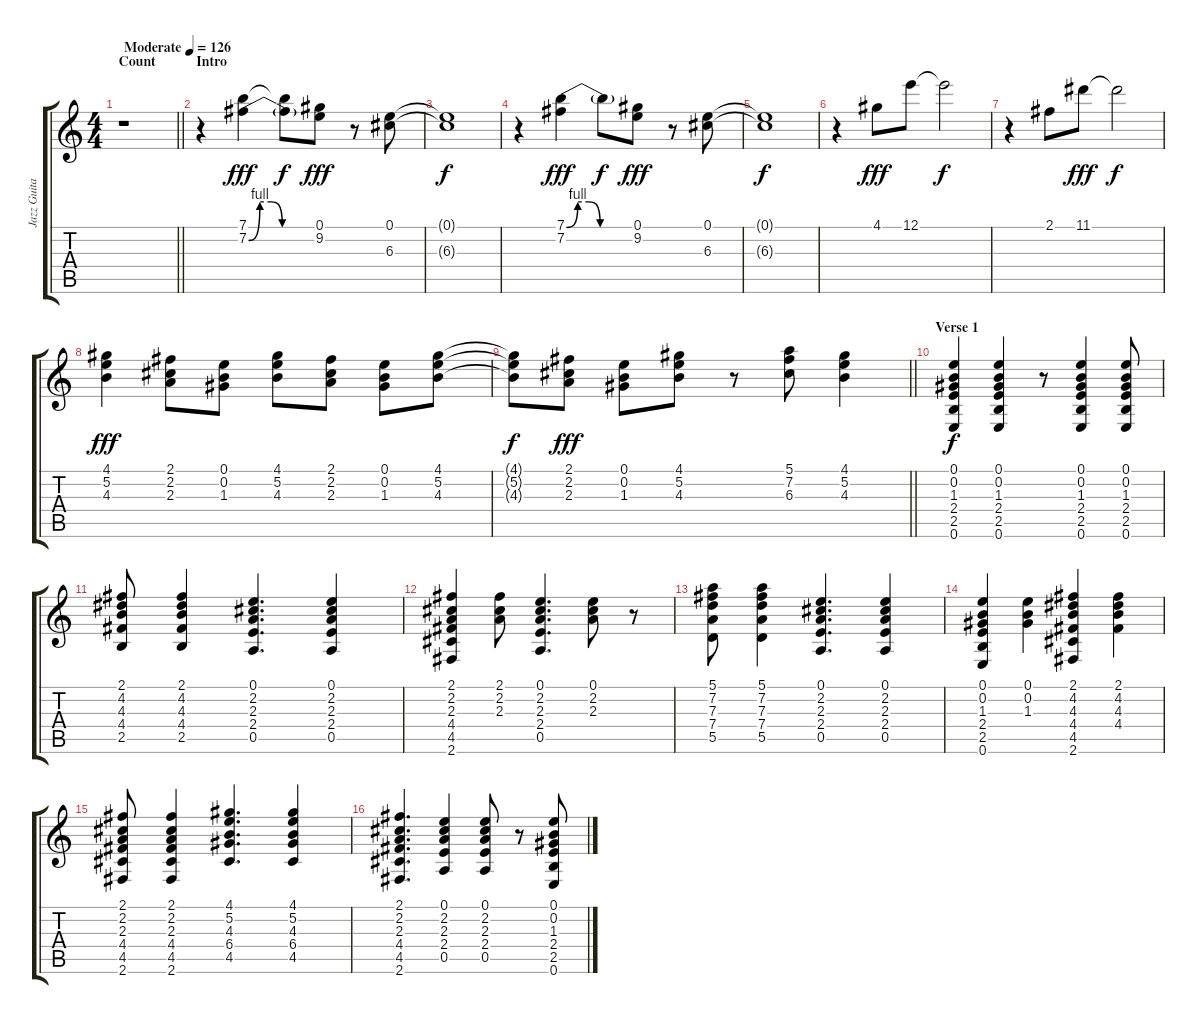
\track ("Jazz Guitar" "Jazz Guita") {instrument electricguitarjazz}
\staff {score tabs}
\tuning (E4 B3 G3 D3 A2 E2) {hide}
\ts (4 4)
\section ("" "Count")
\tempo (126 "Moderate")
\clef g2
\barLineRight lightlight
\ks c
r.1{dy fff instrument electricguitarjazz} |
\section ("" "Intro")
r.4 (7.1 7.2{be (custom 0 0 10 4 20 4 30 0 60 0)}).4 (7.1{t} 7.2{t}).8{dy f} (0.1 9.2).8{dy fff} r.8 (0.1 6.3).8 |
(0.1{t} 6.3{t}).1{dy f} |
r.4 (7.1{be (custom 0 0 10 4 20 4 30 0 60 0)} 7.2).4{dy fff} 7.1{t}.8{dy f} (0.1 9.2).8{dy fff} r.8 (0.1 6.3).8 |
(0.1{t} 6.3{t}).1{dy f} |
r.4 4.1.8{dy fff} 12.1.8 12.1{t}.2{dy f} |
r.4 2.1.8 11.1.8{dy fff} 11.1{t}.2{dy f} |
(4.1 5.2 4.3).4{dy fff} (2.1 2.2 2.3).8 (0.1 0.2 1.3).8 (4.1 5.2 4.3).8 (2.1 2.2 2.3).8 (0.1 0.2 1.3).8 (4.1 5.2 4.3).8 |
\barLineRight lightlight
(4.1{t} 5.2{t} 4.3{t}).8{dy f} (2.1 2.2 2.3).8{dy fff} (0.1 0.2 1.3).8 (4.1 5.2 4.3).8 r.8 (5.1 7.2 6.3).8 (4.1 5.2 4.3).4 |
\section ("" "Verse 1")
(0.1 0.2 1.3 2.4 2.5 0.6).4{dy f} (0.1 0.2 1.3 2.4 2.5 0.6).4 r.8 (0.1 0.2 1.3 2.4 2.5 0.6).4 (0.1 0.2 1.3 2.4 2.5 0.6).8 |
(2.1 4.2 4.3 4.4 2.5).8 (2.1 4.2 4.3 4.4 2.5).4 (0.1 2.2 2.3 2.4 0.5).4{d} (0.1 2.2 2.3 2.4 0.5).4 |
(2.1 2.2 2.3 4.4 4.5 2.6).4 (2.1 2.2 2.3).8 (0.1 2.2 2.3 2.4 0.5).4{d} (0.1 2.2 2.3).8 r.8 |
(5.1 7.2 7.3 7.4 5.5).8 (5.1 7.2 7.3 7.4 5.5).4 (0.1 2.2 2.3 2.4 0.5).4{d} (0.1 2.2 2.3 2.4 0.5).4 |
(0.1 0.2 1.3 2.4 2.5 0.6).4 (0.1 0.2 1.3).4 (2.1 4.2 4.3 4.4 4.5 2.6).4 (2.1 4.2 4.3 4.4).4 |
(2.1 2.2 2.3 4.4 4.5 2.6).8 (2.1 2.2 2.3 4.4 4.5 2.6).4 (4.1 5.2 4.3 6.4 4.5).4{d} (4.1 5.2 4.3 6.4 4.5).4 |
(2.1 2.2 2.3 4.4 4.5 2.6).4{d} (0.1 2.2 2.3 2.4 0.5).4 (0.1 2.2 2.3 2.4 0.5).8 r.8 (0.1 0.2 1.3 2.4 2.5 0.6).8
